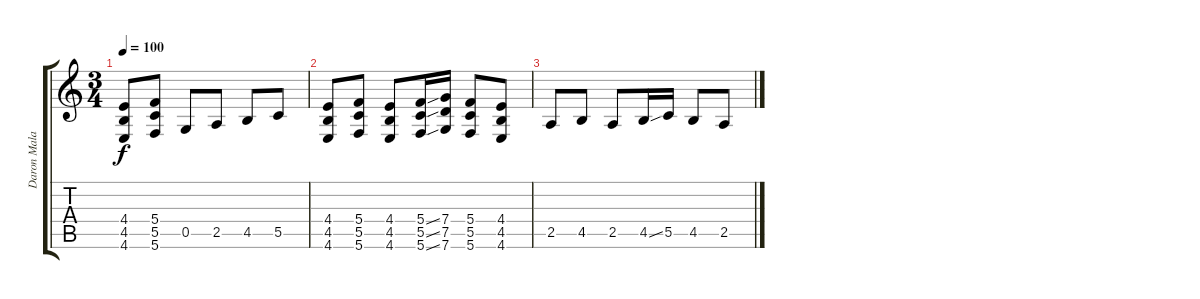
\track ("Daron Malakian" "Daron Mala") {instrument overdrivenguitar}
\staff {score tabs}
\tuning (D4 A3 F3 C3 G2 C2) {hide}
\ts (3 4)
\tempo 100
\clef g2
\ks c
(4.4 4.5 4.6).8{dy f} (5.4 5.5 5.6).8 0.5.8 2.5.8 4.5.8 5.5.8 |
(4.4 4.5 4.6).8 (5.4 5.5 5.6).8 (4.4 4.5 4.6).8 (5.4{ss} 5.5{ss} 5.6{ss}).16 (7.4 7.5 7.6).16 (5.4 5.5 5.6).8 (4.4 4.5 4.6).8 |
2.5.8 4.5.8 2.5.8 4.5{ss}.16 5.5.16 4.5.8 2.5.8
